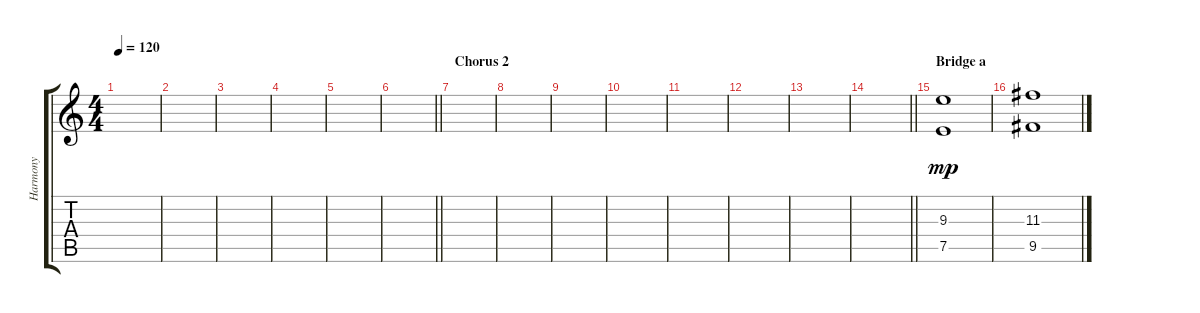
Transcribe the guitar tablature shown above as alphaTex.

\track ("Harmony" "Harmony") {instrument distortionguitar}
\staff {score tabs}
\tuning (E4 B3 G3 D3 A2 E2) {hide}
\ts (4 4)
\tempo 120
\clef g2
\ks c
|
|
|
|
|
\barLineRight lightlight
|
\section ("" "Chorus 2")
|
|
|
|
|
|
|
\barLineRight lightlight
|
\section ("" "Bridge a")
(9.3 7.5).1{dy mp} |
(11.3 9.5).1
